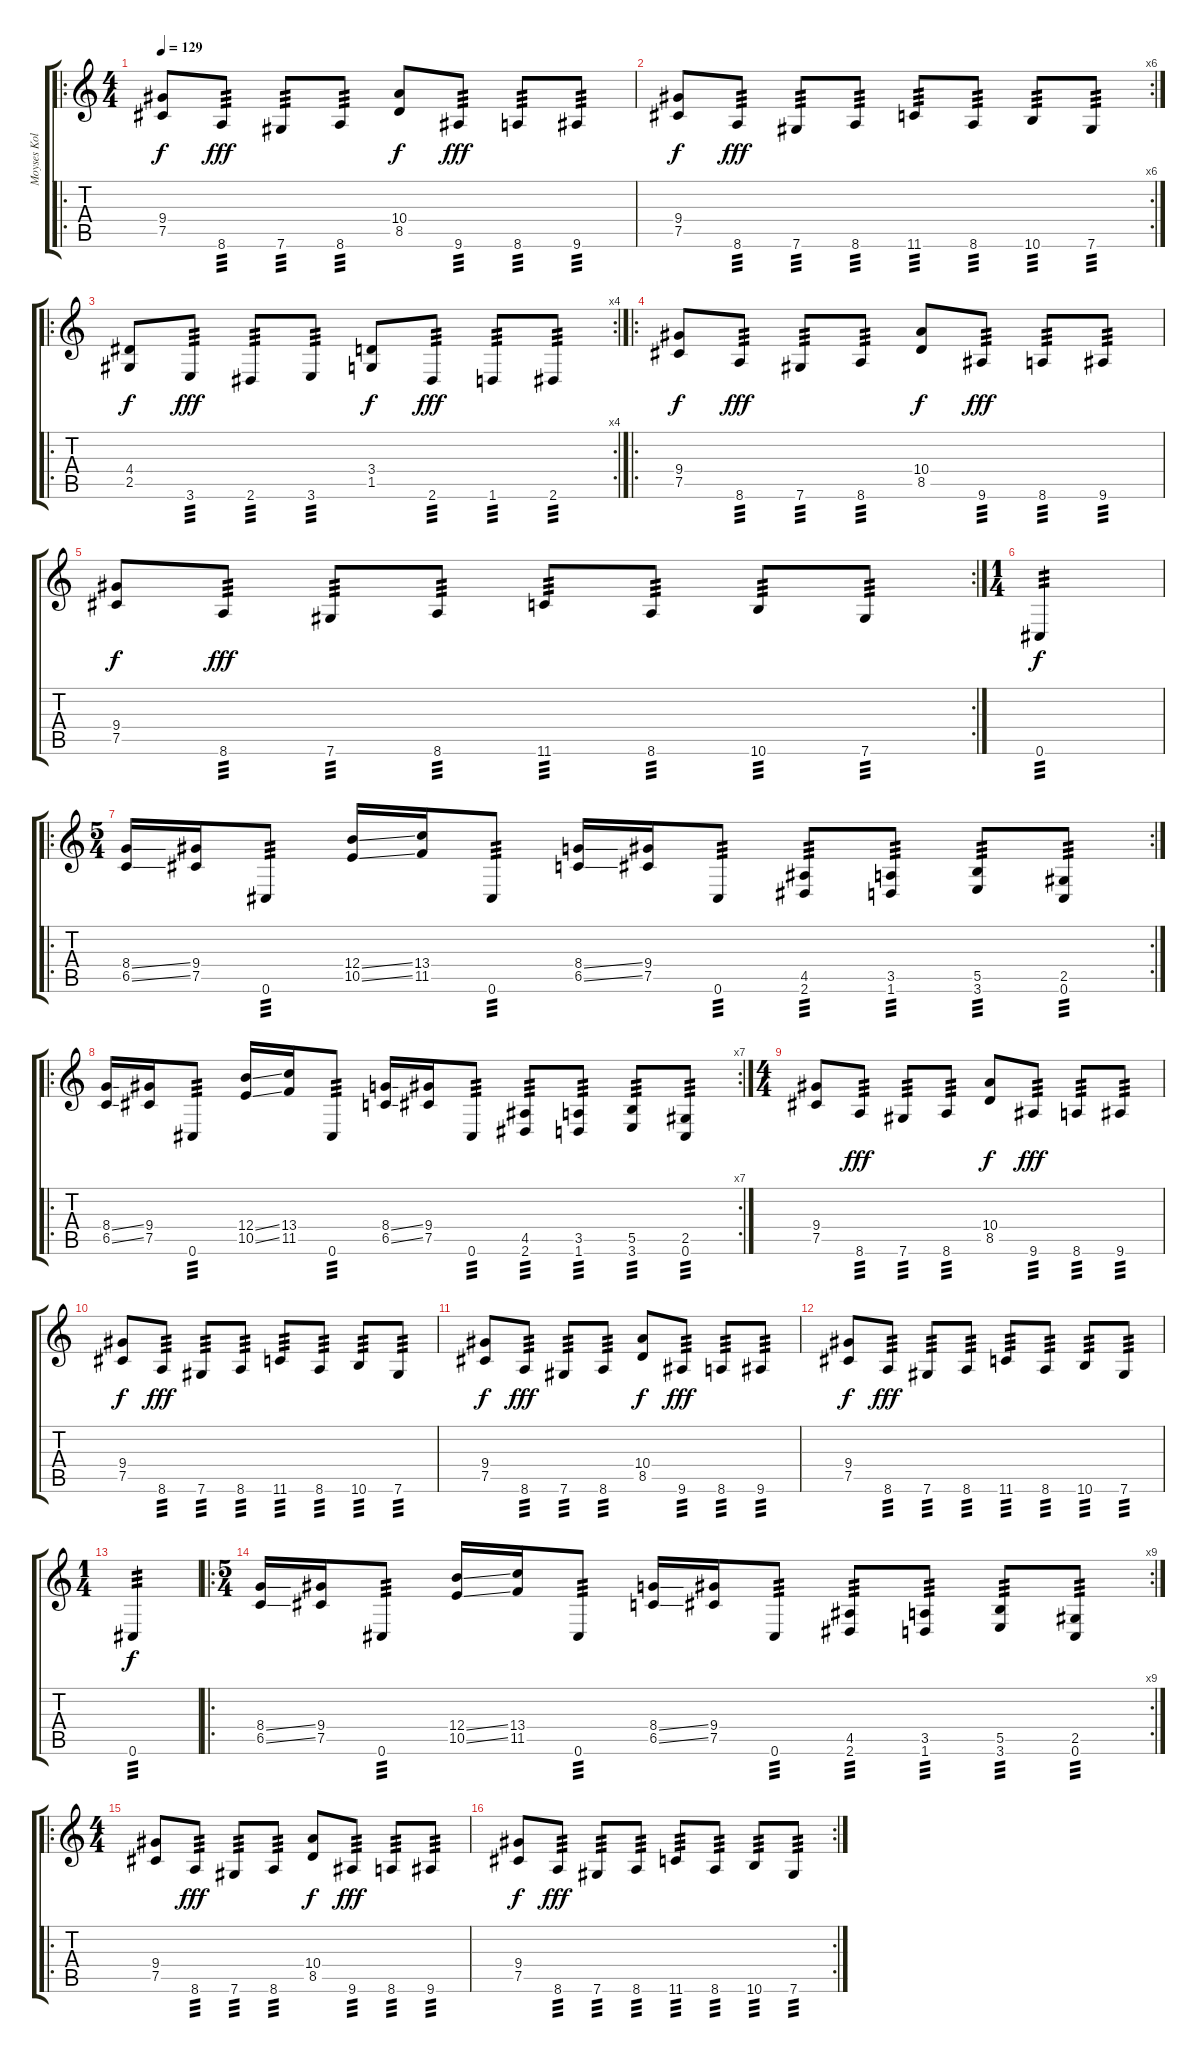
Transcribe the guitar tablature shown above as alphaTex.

\track ("Moyses Kolesne" "Moyses Kol") {instrument distortionguitar}
\staff {score tabs}
\tuning (Db4 Ab3 E3 B2 Gb2 Db2) {hide}
\ro
\ts (4 4)
\tempo 129
\clef g2
\ks c
(9.4 7.5).8{dy f instrument distortionguitar} 8.6.8{tp 3 dy fff} 7.6.8{tp 3} 8.6.8{tp 3} (10.4 8.5).8{dy f} 9.6.8{tp 3 dy fff} 8.6.8{tp 3} 9.6.8{tp 3} |
\rc 6
(9.4 7.5).8{dy f} 8.6.8{tp 3 dy fff} 7.6.8{tp 3} 8.6.8{tp 3} 11.6.8{tp 3} 8.6.8{tp 3} 10.6.8{tp 3} 7.6.8{tp 3} |
\ro
\rc 4
(4.4 2.5).8{dy f} 3.6.8{tp 3 dy fff} 2.6.8{tp 3} 3.6.8{tp 3} (3.4 1.5).8{dy f} 2.6.8{tp 3 dy fff} 1.6.8{tp 3} 2.6.8{tp 3} |
\ro
(9.4 7.5).8{dy f} 8.6.8{tp 3 dy fff} 7.6.8{tp 3} 8.6.8{tp 3} (10.4 8.5).8{dy f} 9.6.8{tp 3 dy fff} 8.6.8{tp 3} 9.6.8{tp 3} |
\rc 2
(9.4 7.5).8{dy f} 8.6.8{tp 3 dy fff} 7.6.8{tp 3} 8.6.8{tp 3} 11.6.8{tp 3} 8.6.8{tp 3} 10.6.8{tp 3} 7.6.8{tp 3} |
\ts (1 4)
0.6.4{tp 3 dy f} |
\ro
\rc 2
\ts (5 4)
(8.4{ss} 6.5{ss}).16 (9.4 7.5).16 0.6.8{tp 3} (12.4{ss} 10.5{ss}).16 (13.4 11.5).16 0.6.8{tp 3} (8.4{ss} 6.5{ss}).16 (9.4 7.5).16 0.6.8{tp 3} (4.5 2.6).8{tp 3} (3.5 1.6).8{tp 3} (5.5 3.6).8{tp 3} (2.5 0.6).8{tp 3} |
\ro
\rc 7
(8.4{ss} 6.5{ss}).16 (9.4 7.5).16 0.6.8{tp 3} (12.4{ss} 10.5{ss}).16 (13.4 11.5).16 0.6.8{tp 3} (8.4{ss} 6.5{ss}).16 (9.4 7.5).16 0.6.8{tp 3} (4.5 2.6).8{tp 3} (3.5 1.6).8{tp 3} (5.5 3.6).8{tp 3} (2.5 0.6).8{tp 3} |
\ts (4 4)
(9.4 7.5).8 8.6.8{tp 3 dy fff} 7.6.8{tp 3} 8.6.8{tp 3} (10.4 8.5).8{dy f} 9.6.8{tp 3 dy fff} 8.6.8{tp 3} 9.6.8{tp 3} |
(9.4 7.5).8{dy f} 8.6.8{tp 3 dy fff} 7.6.8{tp 3} 8.6.8{tp 3} 11.6.8{tp 3} 8.6.8{tp 3} 10.6.8{tp 3} 7.6.8{tp 3} |
(9.4 7.5).8{dy f} 8.6.8{tp 3 dy fff} 7.6.8{tp 3} 8.6.8{tp 3} (10.4 8.5).8{dy f} 9.6.8{tp 3 dy fff} 8.6.8{tp 3} 9.6.8{tp 3} |
(9.4 7.5).8{dy f} 8.6.8{tp 3 dy fff} 7.6.8{tp 3} 8.6.8{tp 3} 11.6.8{tp 3} 8.6.8{tp 3} 10.6.8{tp 3} 7.6.8{tp 3} |
\ts (1 4)
0.6.4{tp 3 dy f} |
\ro
\rc 9
\ts (5 4)
(8.4{ss} 6.5{ss}).16 (9.4 7.5).16 0.6.8{tp 3} (12.4{ss} 10.5{ss}).16 (13.4 11.5).16 0.6.8{tp 3} (8.4{ss} 6.5{ss}).16 (9.4 7.5).16 0.6.8{tp 3} (4.5 2.6).8{tp 3} (3.5 1.6).8{tp 3} (5.5 3.6).8{tp 3} (2.5 0.6).8{tp 3} |
\ro
\ts (4 4)
(9.4 7.5).8 8.6.8{tp 3 dy fff} 7.6.8{tp 3} 8.6.8{tp 3} (10.4 8.5).8{dy f} 9.6.8{tp 3 dy fff} 8.6.8{tp 3} 9.6.8{tp 3} |
\rc 2
(9.4 7.5).8{dy f} 8.6.8{tp 3 dy fff} 7.6.8{tp 3} 8.6.8{tp 3} 11.6.8{tp 3} 8.6.8{tp 3} 10.6.8{tp 3} 7.6.8{tp 3}
